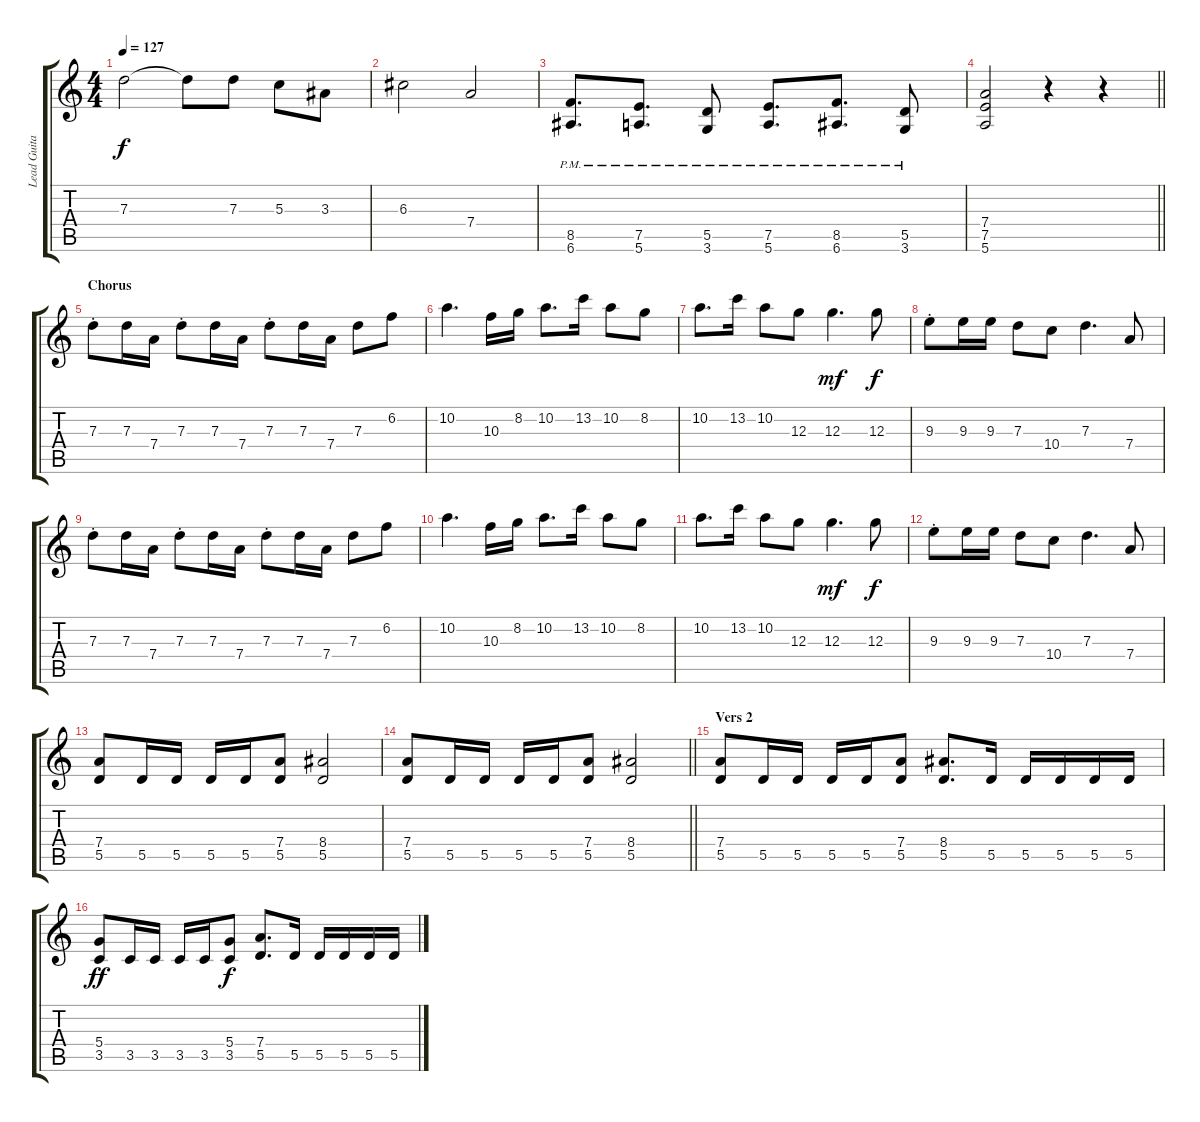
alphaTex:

\track ("Lead Guitar" "Lead Guita") {instrument distortionguitar}
\staff {score tabs}
\tuning (E4 B3 G3 D3 A2 E2) {hide}
\ts (4 4)
\tempo 127
\clef g2
\ks c
7.3.2{dy f} 7.3{t}.8 7.3.8 5.3.8 3.3.8 |
6.3.2 7.4.2 |
(8.5{pm} 6.6{pm}).8{d} (7.5{pm} 5.6{pm}).8{d} (5.5{pm} 3.6{pm}).8 (7.5{pm} 5.6{pm}).8{d} (8.5{pm} 6.6{pm}).8{d} (5.5{pm} 3.6{pm}).8 |
\barLineRight lightlight
(7.4 7.5 5.6).2 r.4 r.4 |
\section ("" "Chorus")
7.3{st}.8 7.3.16 7.4.16 7.3{st}.8 7.3.16 7.4.16 7.3{st}.8 7.3.16 7.4.16 7.3.8 6.2.8 |
10.2.4{d} 10.3.16 8.2.16 10.2.8{d} 13.2.16 10.2.8 8.2.8 |
10.2.8{d} 13.2.16 10.2.8 12.3.8 12.3.4{d dy mf} 12.3.8{dy f} |
9.3{st}.8 9.3.16 9.3.16 7.3.8 10.4.8 7.3.4{d} 7.4.8 |
7.3{st}.8 7.3.16 7.4.16 7.3{st}.8 7.3.16 7.4.16 7.3{st}.8 7.3.16 7.4.16 7.3.8 6.2.8 |
10.2.4{d} 10.3.16 8.2.16 10.2.8{d} 13.2.16 10.2.8 8.2.8 |
10.2.8{d} 13.2.16 10.2.8 12.3.8 12.3.4{d dy mf} 12.3.8{dy f} |
9.3{st}.8 9.3.16 9.3.16 7.3.8 10.4.8 7.3.4{d} 7.4.8 |
(7.4 5.5).8 5.5.16 5.5.16 5.5.16 5.5.16 (7.4 5.5).8 (8.4 5.5).2 |
\barLineRight lightlight
(7.4 5.5).8 5.5.16 5.5.16 5.5.16 5.5.16 (7.4 5.5).8 (8.4 5.5).2 |
\section ("" "Vers 2")
(7.4 5.5).8 5.5.16 5.5.16 5.5.16 5.5.16 (7.4 5.5).8 (8.4 5.5).8{d} 5.5.16 5.5.16 5.5.16 5.5.16 5.5.16 |
(5.4 3.5).8{dy ff} 3.5.16 3.5.16 3.5.16 3.5.16 (5.4 3.5).8{dy f} (7.4 5.5).8{d} 5.5.16 5.5.16 5.5.16 5.5.16 5.5.16
